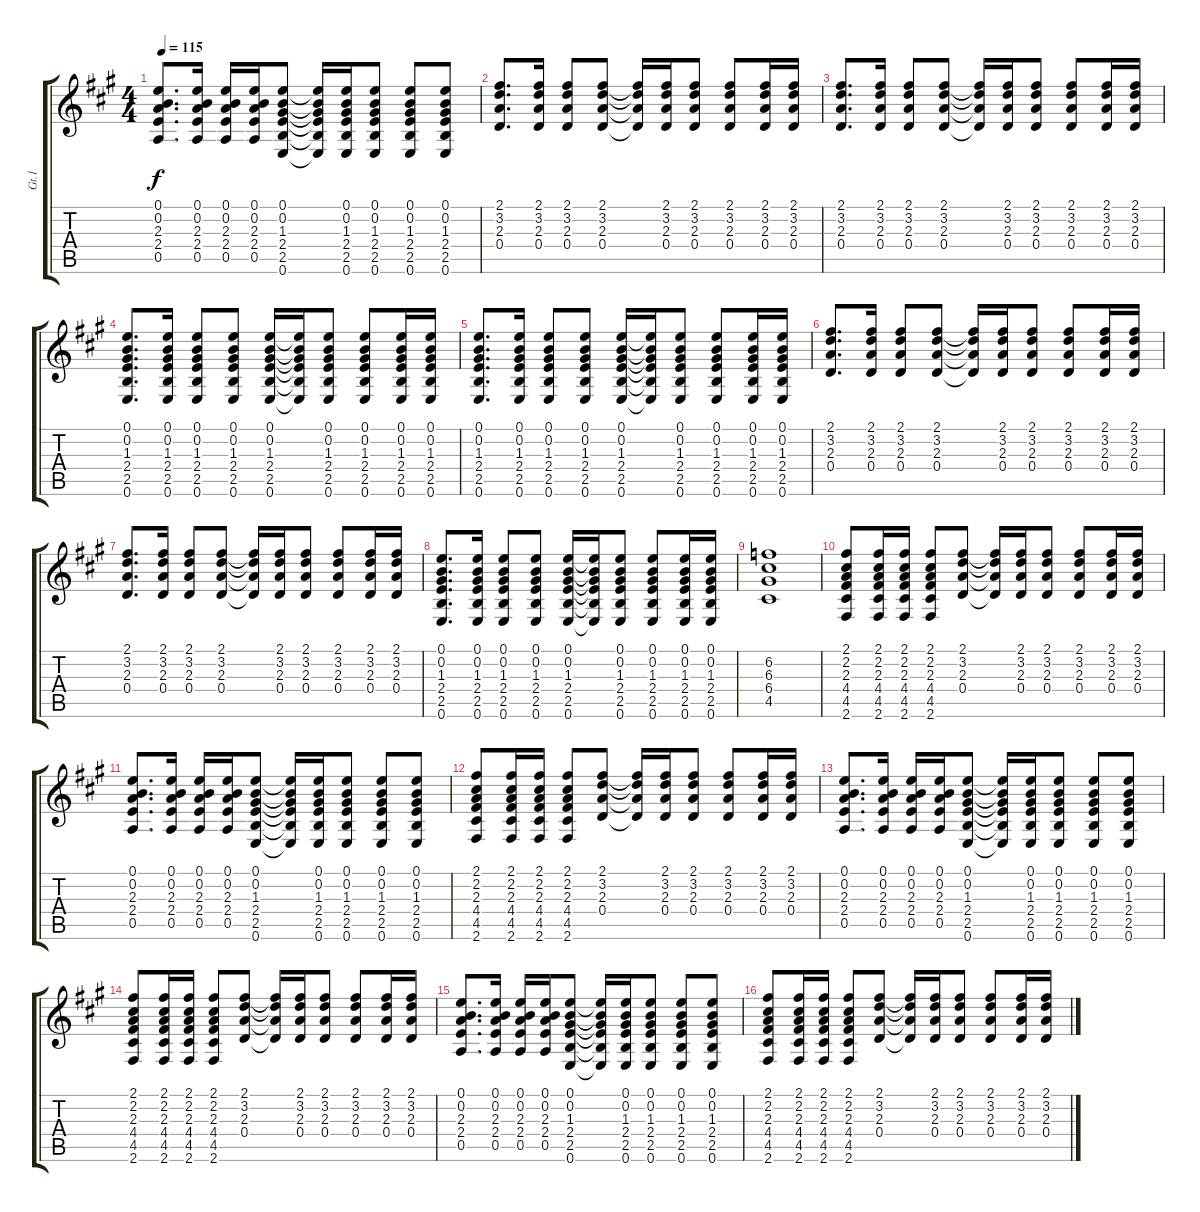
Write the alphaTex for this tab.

\track ("Gt.1" "Gt.1") {instrument acousticguitarsteel}
\staff {score tabs}
\tuning (E4 B3 G3 D3 A2 E2) {hide}
\ts (4 4)
\tempo 115
\clef g2
\ks a
(0.1 0.2 2.3 2.4 0.5).8{d dy f} (0.1 0.2 2.3 2.4 0.5).16 (0.1 0.2 2.3 2.4 0.5).16 (0.1 0.2 2.3 2.4 0.5).16 (0.1 0.2 1.3 2.4 2.5 0.6).8 (0.1{t} 0.2{t} 1.3{t} 2.4{t} 2.5{t} 0.6{t}).16 (0.1 0.2 1.3 2.4 2.5 0.6).16 (0.1 0.2 1.3 2.4 2.5 0.6).8 (0.1 0.2 1.3 2.4 2.5 0.6).8 (0.1 0.2 1.3 2.4 2.5 0.6).8 |
(2.1 3.2 2.3 0.4).8{d} (2.1 3.2 2.3 0.4).16 (2.1 3.2 2.3 0.4).8 (2.1 3.2 2.3 0.4).8 (2.1{t} 3.2{t} 2.3{t} 0.4{t}).16 (2.1 3.2 2.3 0.4).16 (2.1 3.2 2.3 0.4).8 (2.1 3.2 2.3 0.4).8 (2.1 3.2 2.3 0.4).16 (2.1 3.2 2.3 0.4).16 |
(2.1 3.2 2.3 0.4).8{d} (2.1 3.2 2.3 0.4).16 (2.1 3.2 2.3 0.4).8 (2.1 3.2 2.3 0.4).8 (2.1{t} 3.2{t} 2.3{t} 0.4{t}).16 (2.1 3.2 2.3 0.4).16 (2.1 3.2 2.3 0.4).8 (2.1 3.2 2.3 0.4).8 (2.1 3.2 2.3 0.4).16 (2.1 3.2 2.3 0.4).16 |
(0.1 0.2 1.3 2.4 2.5 0.6).8{d} (0.1 0.2 1.3 2.4 2.5 0.6).16 (0.1 0.2 1.3 2.4 2.5 0.6).8 (0.1 0.2 1.3 2.4 2.5 0.6).8 (0.1 0.2 1.3 2.4 2.5 0.6).16 (0.1{t} 0.2{t} 1.3{t} 2.4{t} 2.5{t} 0.6{t}).16 (0.1 0.2 1.3 2.4 2.5 0.6).8 (0.1 0.2 1.3 2.4 2.5 0.6).8 (0.1 0.2 1.3 2.4 2.5 0.6).16 (0.1 0.2 1.3 2.4 2.5 0.6).16 |
(0.1 0.2 1.3 2.4 2.5 0.6).8{d} (0.1 0.2 1.3 2.4 2.5 0.6).16 (0.1 0.2 1.3 2.4 2.5 0.6).8 (0.1 0.2 1.3 2.4 2.5 0.6).8 (0.1 0.2 1.3 2.4 2.5 0.6).16 (0.1{t} 0.2{t} 1.3{t} 2.4{t} 2.5{t} 0.6{t}).16 (0.1 0.2 1.3 2.4 2.5 0.6).8 (0.1 0.2 1.3 2.4 2.5 0.6).8 (0.1 0.2 1.3 2.4 2.5 0.6).16 (0.1 0.2 1.3 2.4 2.5 0.6).16 |
(2.1 3.2 2.3 0.4).8{d} (2.1 3.2 2.3 0.4).16 (2.1 3.2 2.3 0.4).8 (2.1 3.2 2.3 0.4).8 (2.1{t} 3.2{t} 2.3{t} 0.4{t}).16 (2.1 3.2 2.3 0.4).16 (2.1 3.2 2.3 0.4).8 (2.1 3.2 2.3 0.4).8 (2.1 3.2 2.3 0.4).16 (2.1 3.2 2.3 0.4).16 |
(2.1 3.2 2.3 0.4).8{d} (2.1 3.2 2.3 0.4).16 (2.1 3.2 2.3 0.4).8 (2.1 3.2 2.3 0.4).8 (2.1{t} 3.2{t} 2.3{t} 0.4{t}).16 (2.1 3.2 2.3 0.4).16 (2.1 3.2 2.3 0.4).8 (2.1 3.2 2.3 0.4).8 (2.1 3.2 2.3 0.4).16 (2.1 3.2 2.3 0.4).16 |
(0.1 0.2 1.3 2.4 2.5 0.6).8{d} (0.1 0.2 1.3 2.4 2.5 0.6).16 (0.1 0.2 1.3 2.4 2.5 0.6).8 (0.1 0.2 1.3 2.4 2.5 0.6).8 (0.1 0.2 1.3 2.4 2.5 0.6).16 (0.1{t} 0.2{t} 1.3{t} 2.4{t} 2.5{t} 0.6{t}).16 (0.1 0.2 1.3 2.4 2.5 0.6).8 (0.1 0.2 1.3 2.4 2.5 0.6).8 (0.1 0.2 1.3 2.4 2.5 0.6).16 (0.1 0.2 1.3 2.4 2.5 0.6).16 |
(6.2 6.3 6.4 4.5).1 |
(2.1 2.2 2.3 4.4 4.5 2.6).8 (2.1 2.2 2.3 4.4 4.5 2.6).16 (2.1 2.2 2.3 4.4 4.5 2.6).16 (2.1 2.2 2.3 4.4 4.5 2.6).8 (2.1 3.2 2.3 0.4).8 (2.1{t} 3.2{t} 2.3{t} 0.4{t}).16 (2.1 3.2 2.3 0.4).16 (2.1 3.2 2.3 0.4).8 (2.1 3.2 2.3 0.4).8 (2.1 3.2 2.3 0.4).16 (2.1 3.2 2.3 0.4).16 |
(0.1 0.2 2.3 2.4 0.5).8{d} (0.1 0.2 2.3 2.4 0.5).16 (0.1 0.2 2.3 2.4 0.5).16 (0.1 0.2 2.3 2.4 0.5).16 (0.1 0.2 1.3 2.4 2.5 0.6).8 (0.1{t} 0.2{t} 1.3{t} 2.4{t} 2.5{t} 0.6{t}).16 (0.1 0.2 1.3 2.4 2.5 0.6).16 (0.1 0.2 1.3 2.4 2.5 0.6).8 (0.1 0.2 1.3 2.4 2.5 0.6).8 (0.1 0.2 1.3 2.4 2.5 0.6).8 |
(2.1 2.2 2.3 4.4 4.5 2.6).8 (2.1 2.2 2.3 4.4 4.5 2.6).16 (2.1 2.2 2.3 4.4 4.5 2.6).16 (2.1 2.2 2.3 4.4 4.5 2.6).8 (2.1 3.2 2.3 0.4).8 (2.1{t} 3.2{t} 2.3{t} 0.4{t}).16 (2.1 3.2 2.3 0.4).16 (2.1 3.2 2.3 0.4).8 (2.1 3.2 2.3 0.4).8 (2.1 3.2 2.3 0.4).16 (2.1 3.2 2.3 0.4).16 |
(0.1 0.2 2.3 2.4 0.5).8{d} (0.1 0.2 2.3 2.4 0.5).16 (0.1 0.2 2.3 2.4 0.5).16 (0.1 0.2 2.3 2.4 0.5).16 (0.1 0.2 1.3 2.4 2.5 0.6).8 (0.1{t} 0.2{t} 1.3{t} 2.4{t} 2.5{t} 0.6{t}).16 (0.1 0.2 1.3 2.4 2.5 0.6).16 (0.1 0.2 1.3 2.4 2.5 0.6).8 (0.1 0.2 1.3 2.4 2.5 0.6).8 (0.1 0.2 1.3 2.4 2.5 0.6).8 |
(2.1 2.2 2.3 4.4 4.5 2.6).8 (2.1 2.2 2.3 4.4 4.5 2.6).16 (2.1 2.2 2.3 4.4 4.5 2.6).16 (2.1 2.2 2.3 4.4 4.5 2.6).8 (2.1 3.2 2.3 0.4).8 (2.1{t} 3.2{t} 2.3{t} 0.4{t}).16 (2.1 3.2 2.3 0.4).16 (2.1 3.2 2.3 0.4).8 (2.1 3.2 2.3 0.4).8 (2.1 3.2 2.3 0.4).16 (2.1 3.2 2.3 0.4).16 |
(0.1 0.2 2.3 2.4 0.5).8{d} (0.1 0.2 2.3 2.4 0.5).16 (0.1 0.2 2.3 2.4 0.5).16 (0.1 0.2 2.3 2.4 0.5).16 (0.1 0.2 1.3 2.4 2.5 0.6).8 (0.1{t} 0.2{t} 1.3{t} 2.4{t} 2.5{t} 0.6{t}).16 (0.1 0.2 1.3 2.4 2.5 0.6).16 (0.1 0.2 1.3 2.4 2.5 0.6).8 (0.1 0.2 1.3 2.4 2.5 0.6).8 (0.1 0.2 1.3 2.4 2.5 0.6).8 |
(2.1 2.2 2.3 4.4 4.5 2.6).8 (2.1 2.2 2.3 4.4 4.5 2.6).16 (2.1 2.2 2.3 4.4 4.5 2.6).16 (2.1 2.2 2.3 4.4 4.5 2.6).8 (2.1 3.2 2.3 0.4).8 (2.1{t} 3.2{t} 2.3{t} 0.4{t}).16 (2.1 3.2 2.3 0.4).16 (2.1 3.2 2.3 0.4).8 (2.1 3.2 2.3 0.4).8 (2.1 3.2 2.3 0.4).16 (2.1 3.2 2.3 0.4).16
